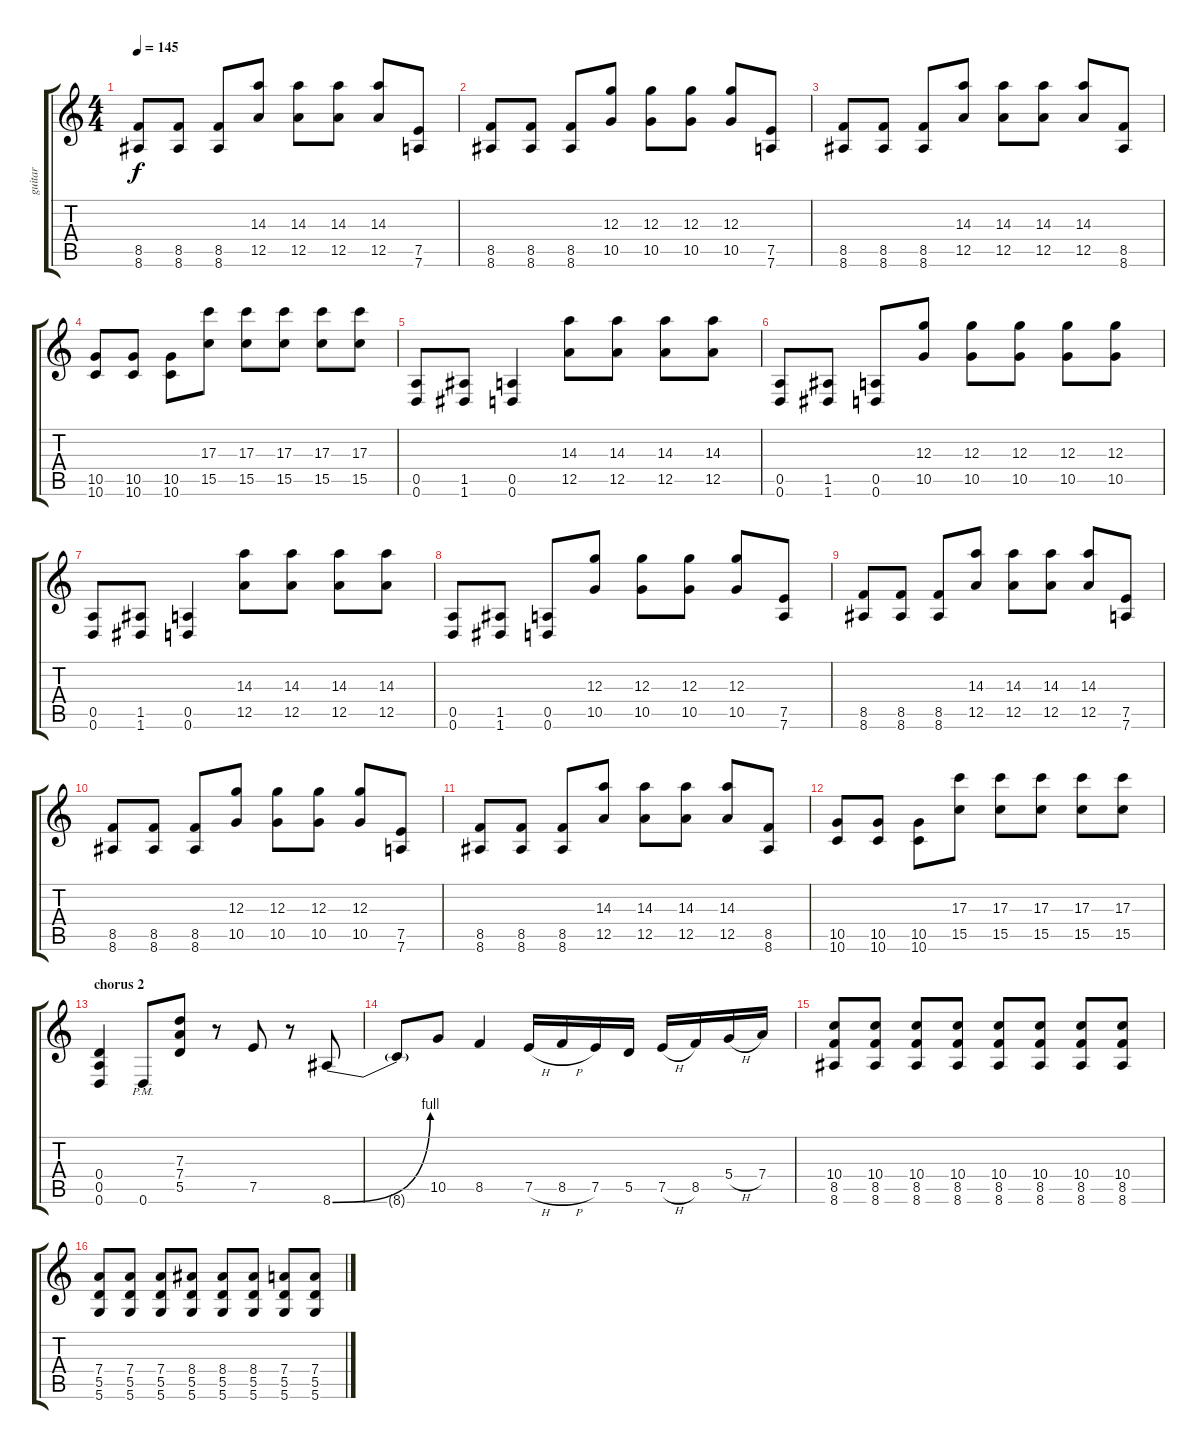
\track ("guitar" "guitar") {instrument overdrivenguitar}
\staff {score tabs}
\tuning (E4 B3 G3 D3 A2 D2) {hide}
\ts (4 4)
\tempo 145
\clef g2
\ks c
(8.5 8.6).8{dy f} (8.5 8.6).8 (8.5 8.6).8 (14.3 12.5).8 (14.3 12.5).8 (14.3 12.5).8 (14.3 12.5).8 (7.5 7.6).8 |
(8.5 8.6).8 (8.5 8.6).8 (8.5 8.6).8 (12.3 10.5).8 (12.3 10.5).8 (12.3 10.5).8 (12.3 10.5).8 (7.5 7.6).8 |
(8.5 8.6).8 (8.5 8.6).8 (8.5 8.6).8 (14.3 12.5).8 (14.3 12.5).8 (14.3 12.5).8 (14.3 12.5).8 (8.5 8.6).8 |
(10.5 10.6).8 (10.5 10.6).8 (10.5 10.6).8 (17.3 15.5).8 (17.3 15.5).8 (17.3 15.5).8 (17.3 15.5).8 (17.3 15.5).8 |
(0.5 0.6).8 (1.5 1.6).8 (0.5 0.6).4 (14.3 12.5).8 (14.3 12.5).8 (14.3 12.5).8 (14.3 12.5).8 |
(0.5 0.6).8 (1.5 1.6).8 (0.5 0.6).8 (12.3 10.5).8 (12.3 10.5).8 (12.3 10.5).8 (12.3 10.5).8 (12.3 10.5).8 |
(0.5 0.6).8 (1.5 1.6).8 (0.5 0.6).4 (14.3 12.5).8 (14.3 12.5).8 (14.3 12.5).8 (14.3 12.5).8 |
(0.5 0.6).8 (1.5 1.6).8 (0.5 0.6).8 (12.3 10.5).8 (12.3 10.5).8 (12.3 10.5).8 (12.3 10.5).8 (7.5 7.6).8 |
(8.5 8.6).8 (8.5 8.6).8 (8.5 8.6).8 (14.3 12.5).8 (14.3 12.5).8 (14.3 12.5).8 (14.3 12.5).8 (7.5 7.6).8 |
(8.5 8.6).8 (8.5 8.6).8 (8.5 8.6).8 (12.3 10.5).8 (12.3 10.5).8 (12.3 10.5).8 (12.3 10.5).8 (7.5 7.6).8 |
(8.5 8.6).8 (8.5 8.6).8 (8.5 8.6).8 (14.3 12.5).8 (14.3 12.5).8 (14.3 12.5).8 (14.3 12.5).8 (8.5 8.6).8 |
(10.5 10.6).8 (10.5 10.6).8 (10.5 10.6).8 (17.3 15.5).8 (17.3 15.5).8 (17.3 15.5).8 (17.3 15.5).8 (17.3 15.5).8 |
\section ("" "chorus 2")
(0.4 0.5 0.6).4 0.6{pm}.8 (7.3 7.4 5.5).8 r.8 7.5.8 r.8 8.6{be (bend 0 0 60 4)}.8 |
8.6{t}.8 10.5.8 8.5.4 7.5{h}.16 8.5{h}.16 7.5.16 5.5.16 7.5{h}.16 8.5.16 5.4{h}.16 7.4.16 |
(10.4 8.5 8.6).8 (10.4 8.5 8.6).8 (10.4 8.5 8.6).8 (10.4 8.5 8.6).8 (10.4 8.5 8.6).8 (10.4 8.5 8.6).8 (10.4 8.5 8.6).8 (10.4 8.5 8.6).8 |
(7.4 5.5 5.6).8 (7.4 5.5 5.6).8 (7.4 5.5 5.6).8 (8.4 5.5 5.6).8 (8.4 5.5 5.6).8 (8.4 5.5 5.6).8 (7.4 5.5 5.6).8 (7.4 5.5 5.6).8
